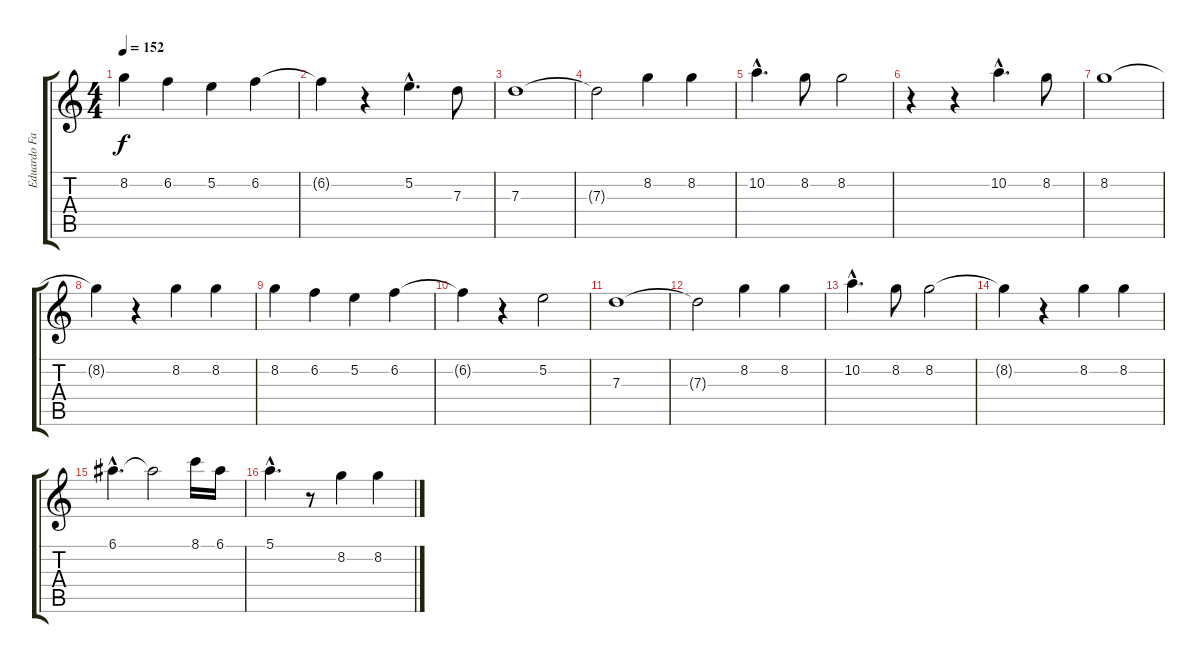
\track ("Eduardo Falaschi" "Eduardo Fa") {instrument distortionguitar}
\staff {score tabs}
\tuning (E4 B3 G3 D3 A2 E2) {hide}
\ts (4 4)
\tempo 152
\clef g2
\ks c
8.2.4{dy f} 6.2.4 5.2.4 6.2.4 |
6.2{t}.4 r.4 5.2{hac}.4{d} 7.3.8 |
7.3.1 |
7.3{t}.2 8.2.4 8.2.4 |
10.2{hac}.4{d} 8.2.8 8.2.2 |
r.4 r.4 10.2{hac}.4{d} 8.2.8 |
8.2.1 |
8.2{t}.4 r.4 8.2.4 8.2.4 |
8.2.4 6.2.4 5.2.4 6.2.4 |
6.2{t}.4 r.4 5.2.2 |
7.3.1 |
7.3{t}.2 8.2.4 8.2.4 |
10.2{hac}.4{d} 8.2.8 8.2.2 |
8.2{t}.4 r.4 8.2.4 8.2.4 |
6.1{hac}.4{d} 6.1{t}.2 8.1.16 6.1.16 |
5.1{hac}.4{d} r.8 8.2.4 8.2.4
